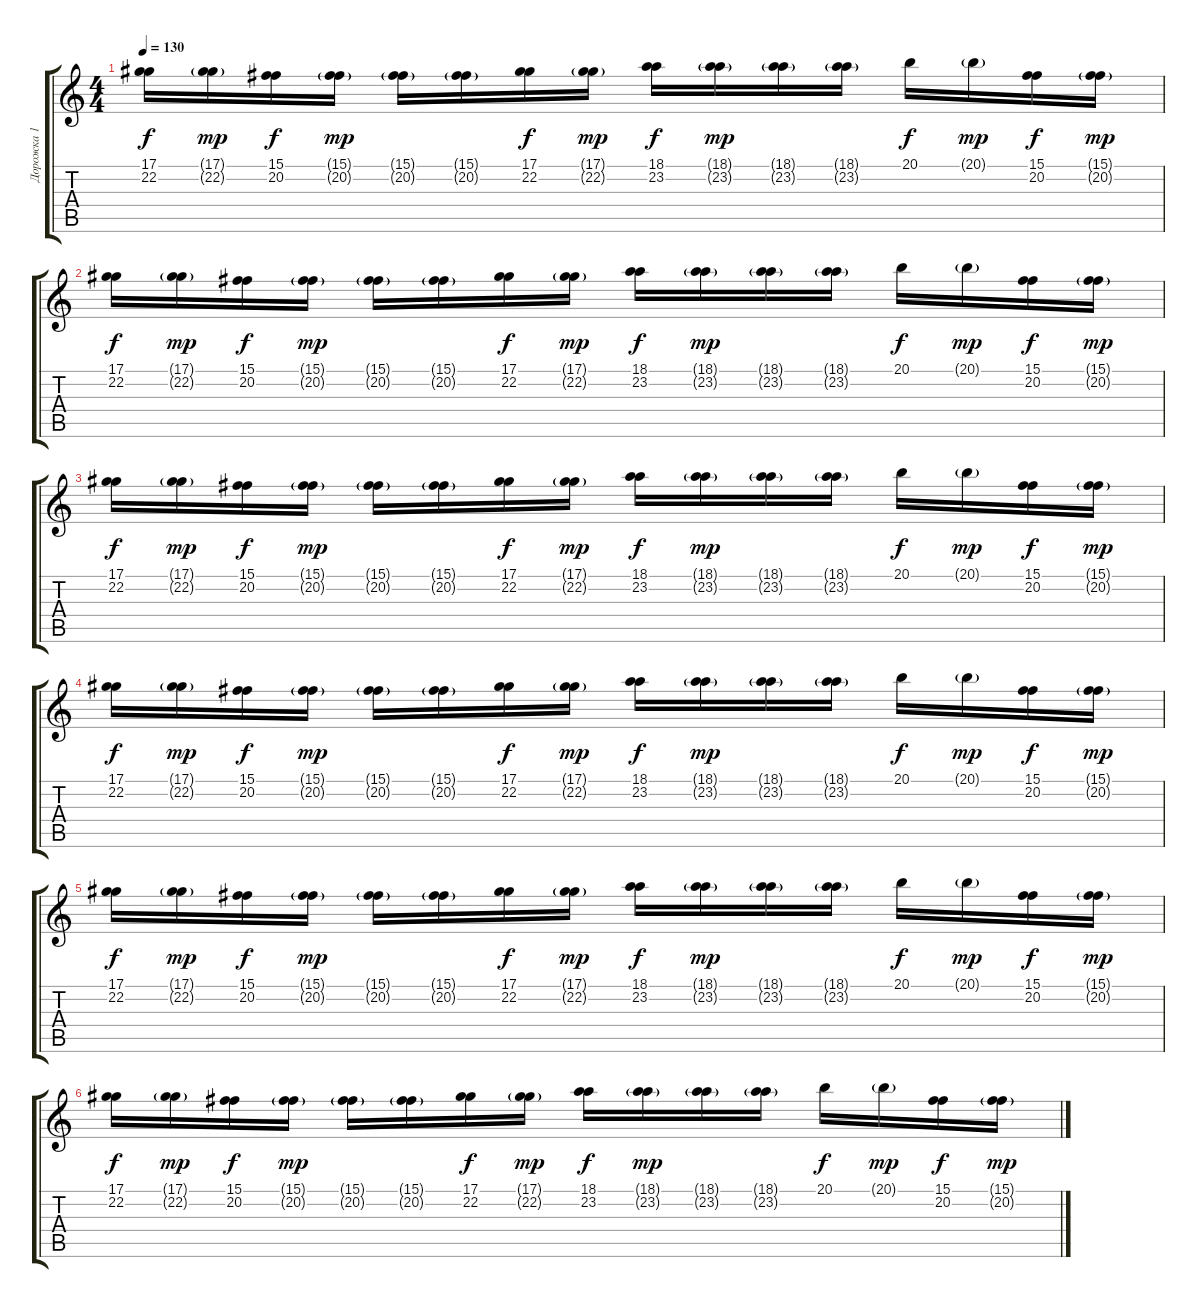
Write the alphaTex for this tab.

\track ("Дорожка 1" "Дорожка 1") {instrument lead1square}
\staff {score tabs}
\tuning (Eb4 Bb3 Gb3 Db3 Ab2 Db2) {hide}
\ts (4 4)
\tempo 130
\clef g2
\ks c
(17.1 22.2).16{dy f} (17.1{g} 22.2{g}).16{dy mp} (15.1 20.2).16{dy f} (15.1{g} 20.2{g}).16{dy mp} (15.1{g} 20.2{g}).16 (15.1{g} 20.2{g}).16 (17.1 22.2).16{dy f} (17.1{g} 22.2{g}).16{dy mp} (18.1 23.2).16{dy f} (18.1{g} 23.2{g}).16{dy mp} (18.1{g} 23.2{g}).16 (18.1{g} 23.2{g}).16 20.1.16{dy f} 20.1{g}.16{dy mp} (15.1 20.2).16{dy f} (15.1{g} 20.2{g}).16{dy mp} |
(17.1 22.2).16{dy f} (17.1{g} 22.2{g}).16{dy mp} (15.1 20.2).16{dy f} (15.1{g} 20.2{g}).16{dy mp} (15.1{g} 20.2{g}).16 (15.1{g} 20.2{g}).16 (17.1 22.2).16{dy f} (17.1{g} 22.2{g}).16{dy mp} (18.1 23.2).16{dy f} (18.1{g} 23.2{g}).16{dy mp} (18.1{g} 23.2{g}).16 (18.1{g} 23.2{g}).16 20.1.16{dy f} 20.1{g}.16{dy mp} (15.1 20.2).16{dy f} (15.1{g} 20.2{g}).16{dy mp} |
(17.1 22.2).16{dy f} (17.1{g} 22.2{g}).16{dy mp} (15.1 20.2).16{dy f} (15.1{g} 20.2{g}).16{dy mp} (15.1{g} 20.2{g}).16 (15.1{g} 20.2{g}).16 (17.1 22.2).16{dy f} (17.1{g} 22.2{g}).16{dy mp} (18.1 23.2).16{dy f} (18.1{g} 23.2{g}).16{dy mp} (18.1{g} 23.2{g}).16 (18.1{g} 23.2{g}).16 20.1.16{dy f} 20.1{g}.16{dy mp} (15.1 20.2).16{dy f} (15.1{g} 20.2{g}).16{dy mp} |
(17.1 22.2).16{dy f} (17.1{g} 22.2{g}).16{dy mp} (15.1 20.2).16{dy f} (15.1{g} 20.2{g}).16{dy mp} (15.1{g} 20.2{g}).16 (15.1{g} 20.2{g}).16 (17.1 22.2).16{dy f} (17.1{g} 22.2{g}).16{dy mp} (18.1 23.2).16{dy f} (18.1{g} 23.2{g}).16{dy mp} (18.1{g} 23.2{g}).16 (18.1{g} 23.2{g}).16 20.1.16{dy f} 20.1{g}.16{dy mp} (15.1 20.2).16{dy f} (15.1{g} 20.2{g}).16{dy mp} |
(17.1 22.2).16{dy f} (17.1{g} 22.2{g}).16{dy mp} (15.1 20.2).16{dy f} (15.1{g} 20.2{g}).16{dy mp} (15.1{g} 20.2{g}).16 (15.1{g} 20.2{g}).16 (17.1 22.2).16{dy f} (17.1{g} 22.2{g}).16{dy mp} (18.1 23.2).16{dy f} (18.1{g} 23.2{g}).16{dy mp} (18.1{g} 23.2{g}).16 (18.1{g} 23.2{g}).16 20.1.16{dy f} 20.1{g}.16{dy mp} (15.1 20.2).16{dy f} (15.1{g} 20.2{g}).16{dy mp} |
(17.1 22.2).16{dy f} (17.1{g} 22.2{g}).16{dy mp} (15.1 20.2).16{dy f} (15.1{g} 20.2{g}).16{dy mp} (15.1{g} 20.2{g}).16 (15.1{g} 20.2{g}).16 (17.1 22.2).16{dy f} (17.1{g} 22.2{g}).16{dy mp} (18.1 23.2).16{dy f} (18.1{g} 23.2{g}).16{dy mp} (18.1{g} 23.2{g}).16 (18.1{g} 23.2{g}).16 20.1.16{dy f} 20.1{g}.16{dy mp} (15.1 20.2).16{dy f} (15.1{g} 20.2{g}).16{dy mp}
